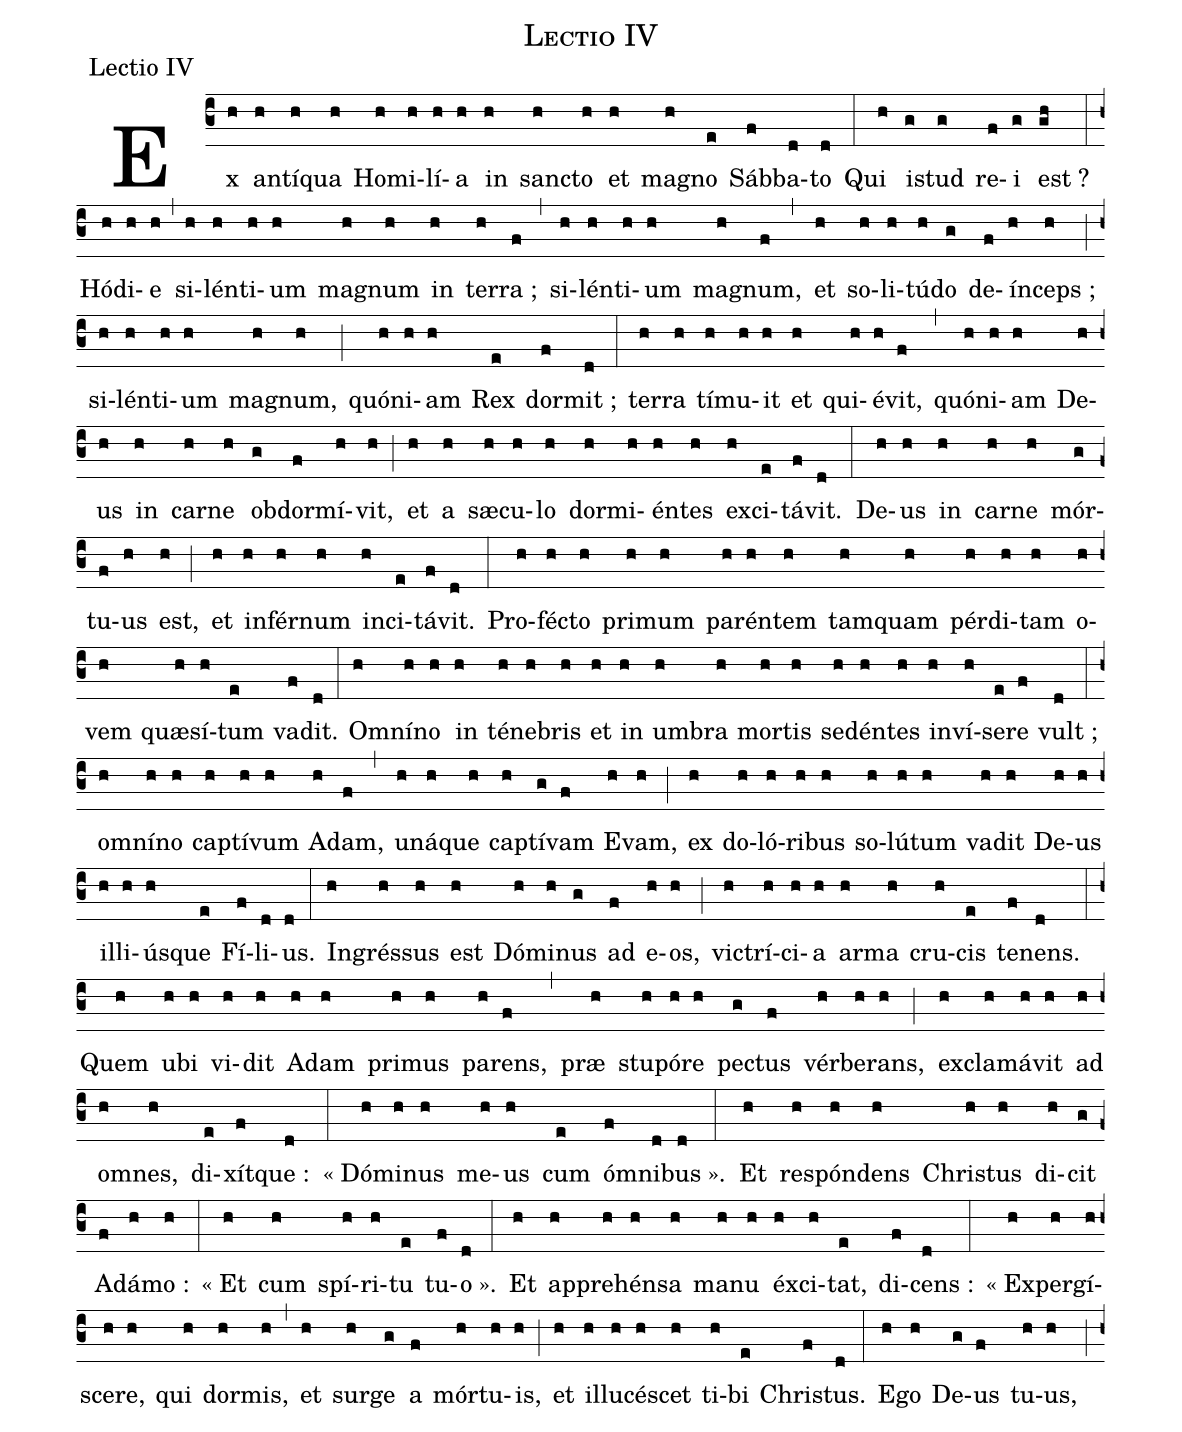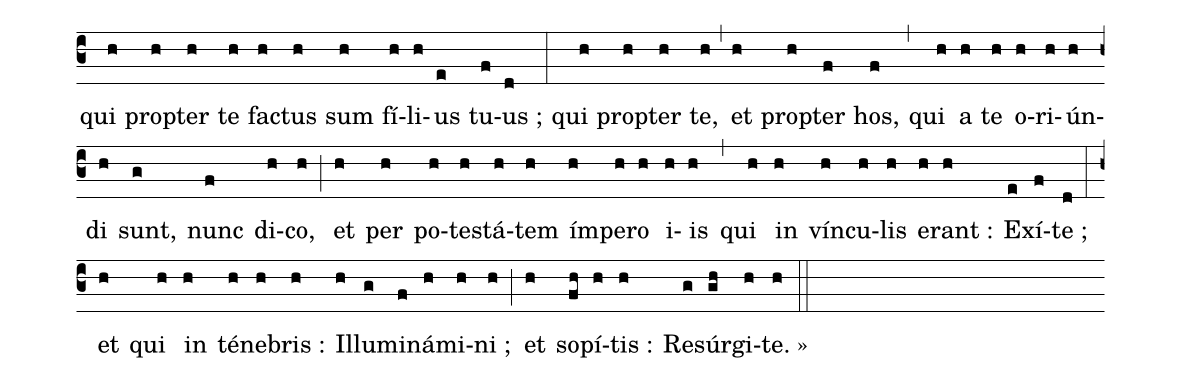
name:Lectio IV;
office-part: Lectio IV;
%%
(c3)
Ex(h) an(h)tí(h)qua(h) Ho(h)mi(h)lí(h)a(h) in(h) san(h)cto(h) et(h) ma(h)gno(e) Sáb(f)ba(d)to(d) (:)

Qui(h) i(g)stud(g) re(f)i(g)  est~?(gh) (:)

Hó(h)di(h)e(h) (,)si(h)lén(h)ti(h)um(h) ma(h)gnum(h) in(h) ter(h)ra~;(f)  (,)
si(h)lén(h)ti(h)um(h) ma(h)gnum,(f) (,)et(h) so(h)li(h)tú(h)do(g) de(f)ín(h)ceps~;(h) (;)
si(h)lén(h)ti(h)um(h)  ma(h)gnum,(h)  (;)quó(h)ni(h)am(h) Rex(e) dor(f)mit~;(d) (:)

ter(h)ra(h)   tí(h)mu(h)it(h)    et(h)
qui(h)é(h)vit,(f) (,) quó(h)ni(h)am(h)
De(h)us(h) in(h) car(h)ne(h)
ob(g)dor(f)mí(h)vit,(h) (;) et(h)

a(h) sæ(h)cu(h)lo(h) dor(h)mi(h)én(h)tes(h)
ex(h)ci(e)tá(f)vit.(d) (:) De(h)us(h) in(h)
car(h)ne(h) mór(g)tu(f)us(h) est,(h) (;) et(h)

in(h)fér(h)num(h) in(h)ci(e)tá(f)vit.(d) (:)
Pro(h)fé(h)cto(h) pri(h)mum(h) pa(h)rén(h)tem(h)
tam(h)quam(h) pér(h)di(h)tam(h) o(h)vem(h)

quæ(h)sí(h)tum(e)   va(f)dit.(d)    (:)
Om(h)ní(h)no(h) in(h) té(h)ne(h)bris(h)
et(h)  in(h)  um(h)bra(h)  mor(h)tis(h)
se(h)dén(h)tes(h)

in(h)ví(h)se(e)re(f) vult~;(d) (:)
om(h)ní(h)no(h) cap(h)tí(h)vum(h) A(h)dam,(f) (,)
u(h)ná(h)que(h) cap(h)tí(g)vam(f) E(h)vam,(h) (;) ex(h)

do(h)ló(h)ri(h)bus(h) so(h)lú(h)tum(h) va(h)dit(h)
De(h)us(h) il(h)li(h)ús(h)que(e) Fí(f)li(d)us.(d) (:)
In(h)grés(h)sus(h) est(h)

Dó(h)mi(h)nus(g) ad(f) e(h)os,(h) (;)
vic(h)trí(h)ci(h)a(h) ar(h)ma(h) cru(h)cis(e) te(f)nens.(d) (:)
Quem(h) u(h)bi(h) vi(h)dit(h) A(h)dam(h)

pri(h)mus(h) pa(h)rens,(f) (,) præ(h) stu(h)pó(h)re(h)
pe(g)ctus(f) vér(h)be(h)rans,(h) (;)
ex(h)cla(h)má(h)vit(h) ad(h) om(h)nes,(h)

di(e)xít(f)que~:(d) (:) «~Dó(h)mi(h)nus(h) me(h)us(h)
cum(e) óm(f)ni(d)bus~».(d) (:) Et(h) res(h)pón(h)dens(h)
Chri(h)stus(h) di(h)cit(g)

A(f)dá(h)mo~:(h) (:) «~Et(h) cum(h) spí(h)ri(h)tu(e)
tu(f)o~».(d) (:) Et(h) ap(h)pre(h)hén(h)sa(h) ma(h)nu(h)
éx(h)ci(h)tat,(e) di(f)cens~:(d) (:)

«~Ex(h)per(h)gí(h)sce(h)re,(h) qui(h) dor(h)mis,(h) (,)
et(h) sur(h)ge(g) a(f) mór(h)tu(h)is,(h) (;)
et(h) il(h)lu(h)cé(h)scet(h) ti(h)bi(e)

Chri(f)stus.(d) (:)

% -- Coquille ?
% -- E(h)go(h) De(g)us(f) tu(h)us,(h) (;)
% -- qui(h) pro(h)pter(h) te(h) fa(h)ctus(h) sum(h)
% -- fí(h)li(h)us(e) tu(f)us~;(d) (:)
% --
% -- qui(h) pro(h)pter(h) te,(f) (,) et(h) pro(h)pter(h)
% -- hos,(h) qui(h) a(h) te(h) o(g)ri(f)ún(h)di(h)
% -- sunt,(h) (;) nunc(h) di(h)co,(f) (,)
% --
% -- et(h) per(h) po(h)tes(h)tá(h)tem(e)
% -- ím(f)pe(d)ro.(d) (:)

E(h)go(h) De(g)us(f) tu(h)us,(h) (;)
qui(h) pro(h)pter(h) te(h) fa(h)ctus(h)

sum(h) fí(h)li(h)us(e) tu(f)us~;(d) (:) qui(h)
pro(h)pter(h) te,(h) (,) et(h) pro(h)pter(f) hos,(f) (,)
qui(h) a(h) te(h) o(h)ri(h)ún(h)di(h)

sunt,(g) nunc(f) di(h)co,(h) (;) et(h)
per(h) po(h)te(h)stá(h)tem(h) ím(h)pe(h)ro(h)
i(h)is(h) (,) qui(h) in(h) vín(h)cu(h)lis(h)

e(h)rant~:(h) E(e)xí(f)te~;(d) (:) et(h) qui(h) in(h)
té(h)ne(h)bris~:(h) Il(h)lu(g)mi(f)ná(h)mi(h)ni~;(h) (;)
et(h) so(fh)pí(h)tis~:(h) Re(g)súr(gh)gi(h)te.~»(h) (::)

% vim: se enc=utf8 fenc=utf8 digraph syn=gabc:
